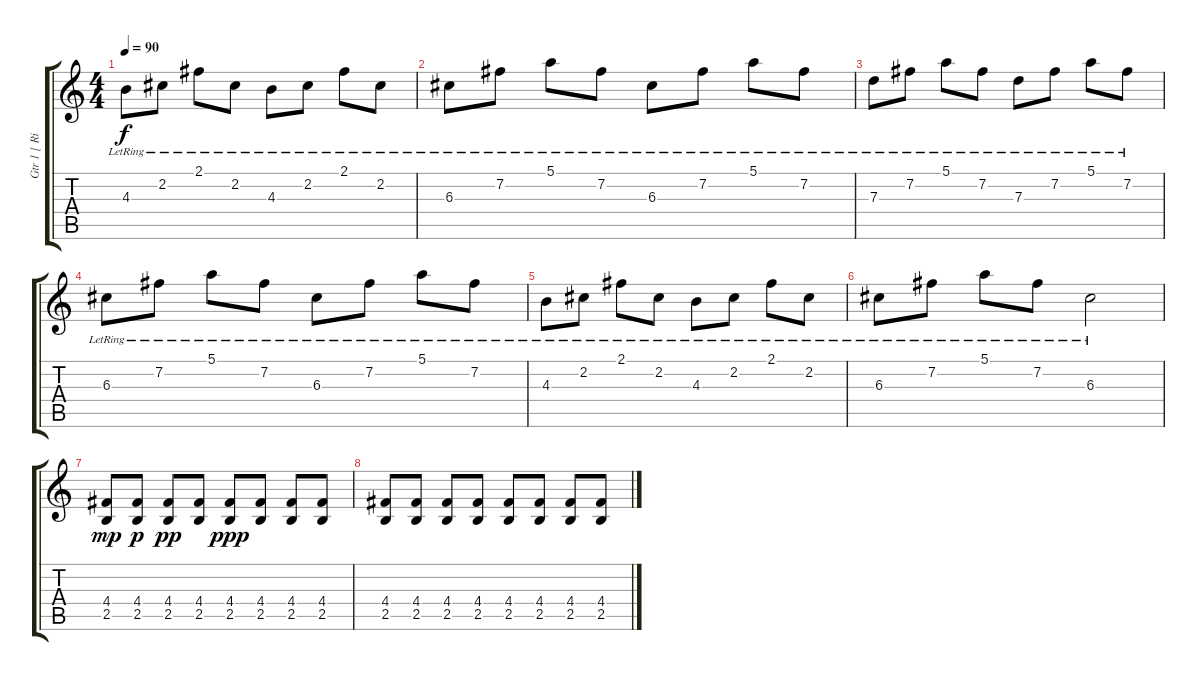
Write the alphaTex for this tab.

\track ("Gtr 1 [ Richard Kruspe ]" "Gtr 1 [ Ri") {instrument electricguitarmuted}
\staff {score tabs}
\tuning (E4 B3 G3 D3 A2 E2) {hide}
\ts (4 4)
\tempo 90
\clef g2
\ks c
4.3{lr}.8{dy f} 2.2{lr}.8 2.1{lr}.8 2.2{lr}.8 4.3{lr}.8 2.2{lr}.8 2.1{lr}.8 2.2{lr}.8 |
6.3{lr}.8 7.2{lr}.8 5.1{lr}.8 7.2{lr}.8 6.3{lr}.8 7.2{lr}.8 5.1{lr}.8 7.2{lr}.8 |
7.3{lr}.8 7.2{lr}.8 5.1{lr}.8 7.2{lr}.8 7.3{lr}.8 7.2{lr}.8 5.1{lr}.8 7.2{lr}.8 |
6.3{lr}.8 7.2{lr}.8 5.1{lr}.8 7.2{lr}.8 6.3{lr}.8 7.2{lr}.8 5.1{lr}.8 7.2{lr}.8 |
4.3{lr}.8 2.2{lr}.8 2.1{lr}.8 2.2{lr}.8 4.3{lr}.8 2.2{lr}.8 2.1{lr}.8 2.2{lr}.8 |
6.3{lr}.8 7.2{lr}.8 5.1{lr}.8 7.2{lr}.8 6.3{lr}.2 |
(4.4 2.5).8{dy mp} (4.4 2.5).8{dy p} (4.4 2.5).8{dy pp} (4.4 2.5).8 (4.4 2.5).8{dy ppp} (4.4 2.5).8 (4.4 2.5).8 (4.4 2.5).8 |
(4.4 2.5).8{volume 0} (4.4 2.5).8 (4.4 2.5).8 (4.4 2.5).8 (4.4 2.5).8 (4.4 2.5).8 (4.4 2.5).8 (4.4 2.5).8
